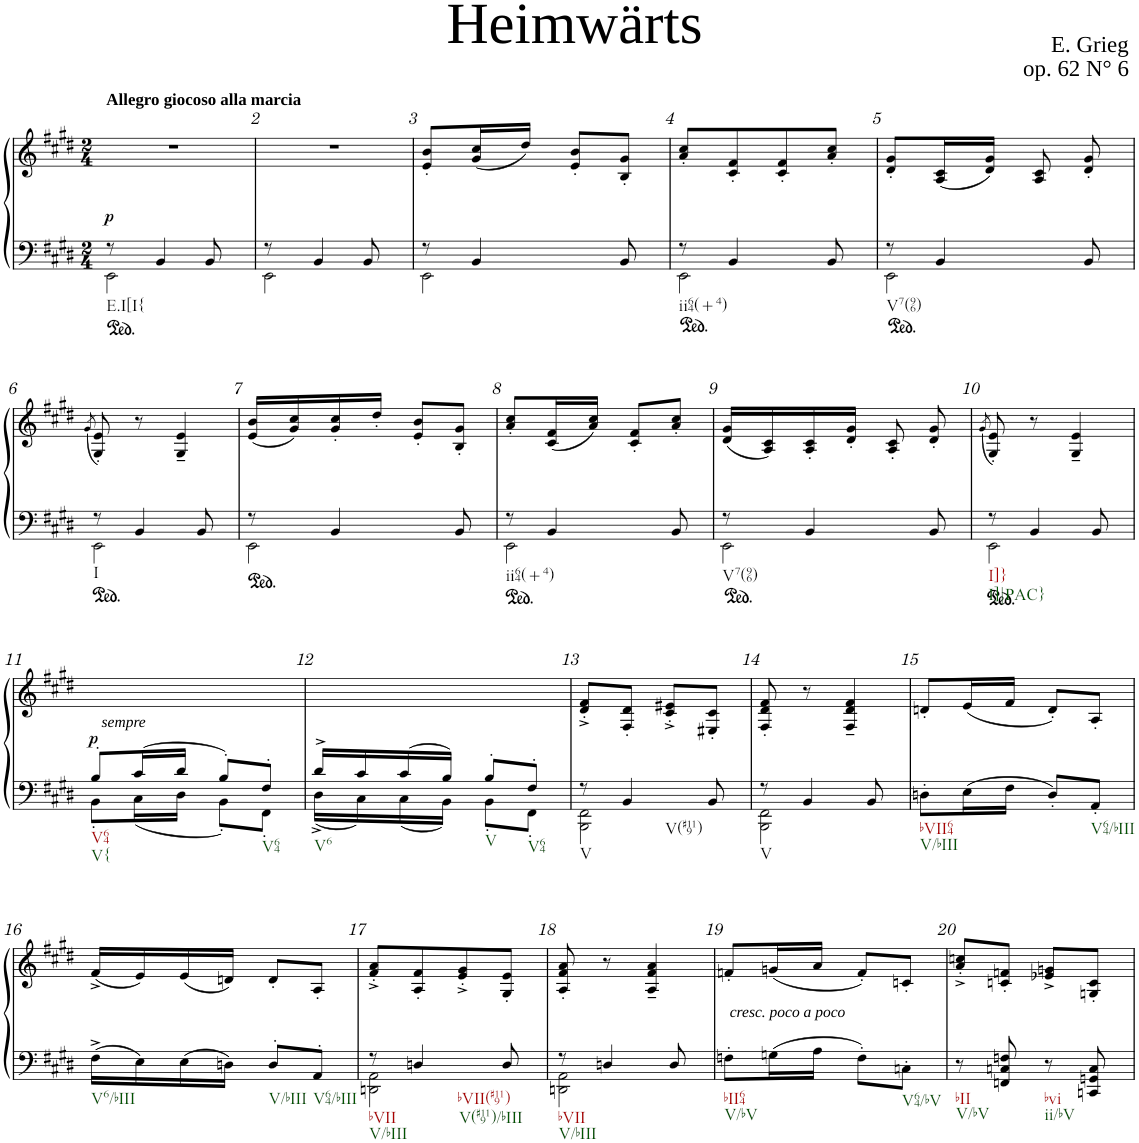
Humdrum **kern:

**kern	**kern	**dynam
*part1	*part1	*part1
*staff2	*staff1	*staff1/2
*I"Midi_1	*	*
*clefF4	*clefG2	*
*k[f#c#g#d#]	*k[f#c#g#d#]	*
*E:	*E:	*
*M2/4	*M2/4	*
=1	=1	=1
*^	*	*
!	!	!LO:TX:a:B:t=Allegro giocoso alla marcia	!
!LO:TX:b:t=E.I[I{	!	!	!
!	!	!	!LO:DY:a=2
8r	2EE\	2r	p
4BB/	.	.	.
8BB/	.	.	.
=2	=2	=2	=2
8r	2EE\	2r	.
4BB/	.	.	.
8BB/	.	.	.
=3	=3	=3	=3
8r	2EE\	8e/' 8b/'L	.
4BB/	.	(16g#/ 16cc#/L	.
.	.	16dd#/JJ)	.
.	.	8e/' 8b/'L	.
8BB/	.	8B/' 8g#/'J	.
=4	=4	=4	=4
!LO:TX:b:t=ii64(+4)	!	!	!
8r	2EE\	8a/' 8cc#/'L	.
4BB/	.	8c#/' 8f#/'	.
.	.	8c#/' 8f#/'	.
8BB/	.	8a/' 8cc#/'J	.
=5	=5	=5	=5
!LO:TX:b:t=V7(96)	!	!	!
8r	2EE\	8d#/' 8g#/'L	.
4BB/	.	(<16A/ 16c#/L	.
.	.	16d#/ 16g#/JJ)	.
.	.	8A/ 8c#/	.
8BB/	.	8d#/' 8g#/'	.
!!LO:LB:g=z
=6	=6	=6	=6
.	.	(8qg#/	.
!LO:TX:b:t=I	!	!	!
8r	2EE\	8G#/' 8e/')	.
4BB/	.	8r	.
.	.	4G#/~ 4e/~	.
8BB/	.	.	.
=7	=7	=7	=7
8r	2EE\	(<16e/ 16b/LL	.
.	.	16g#/ 16cc#/)	.
4BB/	.	16g#/' 16cc#/'	.
.	.	16dd#'/JJ	.
.	.	8e/' 8b/'L	.
8BB/	.	8B/' 8g#/'J	.
=8	=8	=8	=8
!LO:TX:b:t=ii64(+4)	!	!	!
8r	2EE\	8a/' 8cc#/'L	.
4BB/	.	(16c#/ 16f#/L	.
.	.	16a/ 16cc#/JJ)	.
.	.	8c#/' 8f#/'L	.
8BB/	.	8a/' 8cc#/'J	.
=9	=9	=9	=9
!LO:TX:b:t=V7(96)	!	!	!
8r	2EE\	(<16d#/ 16g#/LL	.
.	.	16A/ 16c#/)	.
4BB/	.	16A/' 16c#/'	.
.	.	16d#/' 16g#/'JJ	.
.	.	8A/' 8c#/'	.
8BB/	.	8d#/' 8g#/'	.
=10	=10	=10	=10
.	.	(8qg#/	.
!LO:TX:b:t=I]}	!	!	!
!LO:TX:b:t=I]|PAC}	!	!	!
8r	2EE\	8G#/' 8e/')	.
4BB/	.	8r	.
.	.	4G#/~ 4e/~	.
8BB/	.	.	.
!!LO:LB:g=z
=11	=11	=11	=11
!LO:TX:b:t=V64	!	!	!
!LO:TX:b:t=V{	!	!	!
!	!	!	!LO:DY:a=2
8B'/L	8BB'\L	2ryy	p
!LO:TX:a:i:t=sempre	!	!	!
16c#/L	16C#\L	.	.
16d#/JJ	16D#\JJ	.	.
8B'/L	8BB'\L	.	.
!LO:TX:b:t=V64	!	!	!
8F#'/J	8FF#'\J	.	.
=12	=12	=12	=12
!LO:TX:b:t=V6	!	!	!
16d#^/LL	16D#^\LL	2ryy	.
16c#/	16C#\	.	.
16c#/	16C#\	.	.
16B/JJ	16BB\JJ	.	.
!LO:TX:b:t=V	!	!	!
8B'/L	8BB'\L	.	.
!LO:TX:b:t=V64	!	!	!
8F#'/J	8FF#'\J	.	.
=13	=13	=13	=13
!LO:TX:b:t=V	!	!	!
8r	2BBB\ 2FF#\	8d#/'^ 8f#/'^L	.
!LO:TX:b:t=V(#119)	!	!	!
4BB/	.	8F#/' 8d#/'J	.
.	.	8c#/'^ 8e#X/'^L	.
8BB/	.	8E#X/' 8c#/'J	.
=14	=14	=14	=14
!LO:TX:b:t=V	!	!	!
8r	2BBB\ 2FF#\	8F#/' 8d#/' 8f#/'	.
4BB/	.	8r	.
.	.	4F#/~ 4d#/~ 4f#/~	.
8BB/	.	.	.
=15	=15	=15	=15
!LO:TX:b:t=bVII64	!	!	!
!LO:TX:b:t=V/bIII	!	!	!
8Dn'\L	4ryy	8dn'/L	.
16E\L	.	(<16e/L	.
16F#\JJ	.	16f#/JJ	.
8D'/L	4ryy	8d'/L)	.
!LO:TX:b:t=V64/bIII	!	!	!
8AA'/J	.	8A'/J	.
!!LO:LB:g=z
=16	=16	=16	=16
!LO:TX:b:t=V6/bIII	!	!	!
16F#^\LL	4ryy	(<16f#^/LL	.
16E\	.	16e/)	.
16E\	.	(<16e/	.
16Dn\JJ	.	16dn/JJ)	.
!LO:TX:b:t=V/bIII	!	!	!
!LO:TX:b:t=V64/bIII	!	!	!
4ryy	8D'/L	8d'/L	.
.	8AA'/J	8A'/J	.
=17	=17	=17	=17
!LO:TX:b:t=bVII	!	!	!
!LO:TX:b:t=V/bIII	!	!	!
8r	2DDn\ 2AA\	8f#/'^ 8a/'^L	.
!LO:TX:b:t=bVII(#119)	!	!	!
!LO:TX:b:t=V(#119)/bIII	!	!	!
4Dn/	.	8A/' 8f#/'	.
.	.	8e/'^ 8g#/'^	.
8D/	.	8G#/' 8e/'J	.
=18	=18	=18	=18
!LO:TX:b:t=bVII	!	!	!
!LO:TX:b:t=V/bIII	!	!	!
8r	2DDn\ 2AA\	8A/' 8f#/' 8a/'	.
4Dn/	.	8r	.
.	.	4A/~ 4f#/~ 4a/~	.
8D/	.	.	.
=19	=19	=19	=19
!LO:TX:a:i:t=cresc. poco a poco	!	!	!
!LO:TX:b:t=bII64	!	!	!
!LO:TX:b:t=V/bV	!	!	!
8Fn'\L	2ryy	8fn'/L	.
16Gn\L	.	(<16gn/L	.
16A\JJ	.	16a/JJ	.
8F'\L	.	8f'/L)	.
!LO:TX:b:t=V64/bV	!	!	!
8Cn'\J	.	8cn'/J	.
=20	=20	=20	=20
!LO:TX:b:t=bII	!	!	!
!LO:TX:b:t=V/bV	!	!	!
8r	2ryy	8a/'^ 8ccn/'^L	.
8FFn/ 8Cn/ 8Fn/	.	8cn/' 8fn/'J	.
!LO:TX:b:t=bvi	!	!	!
!LO:TX:b:t=ii/bV	!	!	!
8r	.	8e-X/^ 8gn/^L	.
8CCn/ 8GGn/ 8C/	.	8Gn/' 8c/'J	.
*v	*v	*	*
=	=	=
*-	*-	*-
